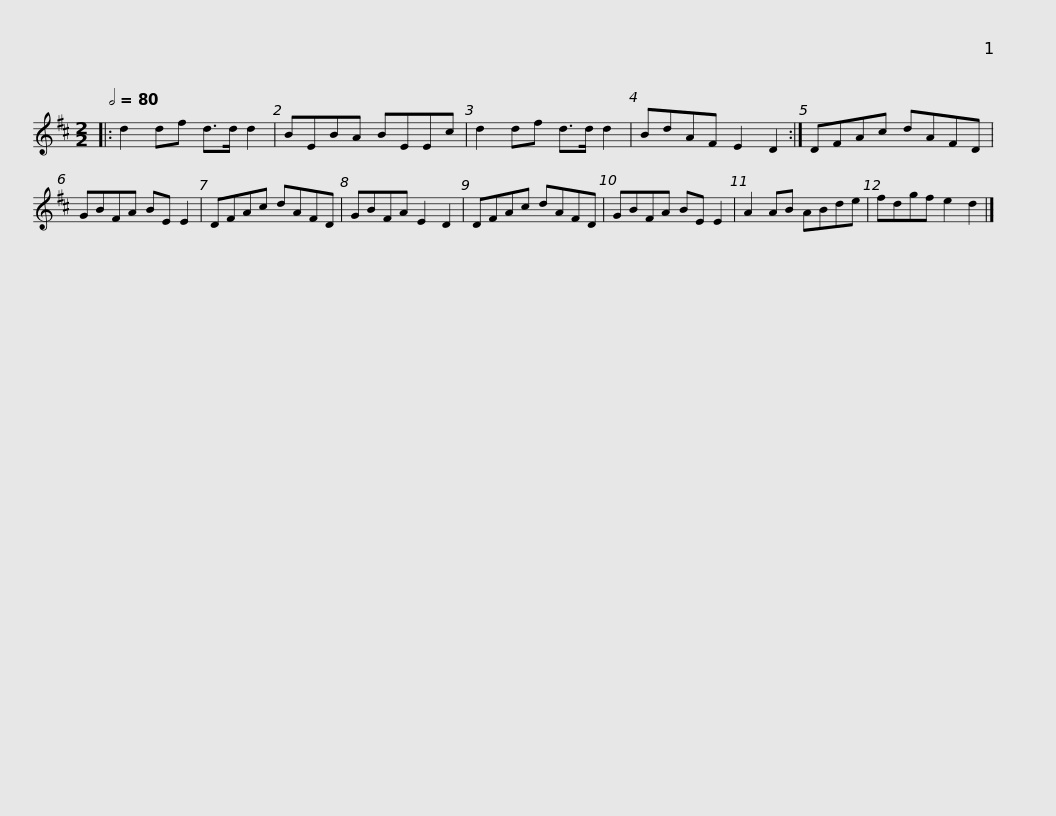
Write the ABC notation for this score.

X:1
L:1/8
Q:1/2=80
M:2/2
I:linebreak $
K:D
V:1 treble
V:1
|: d2 df d>d d2 | BEBA BEEc | d2 df d>d d2 | BdAF E2 D2 :|$ DFAc dAFD | %5
 GBFA BE E2 | DFAc dAFD | GBFA E2 D2 | DFAc dAFD | GBFA BE E2 |$ %10
 A2 AB ABde | fdgf e2 d2 |] %12
